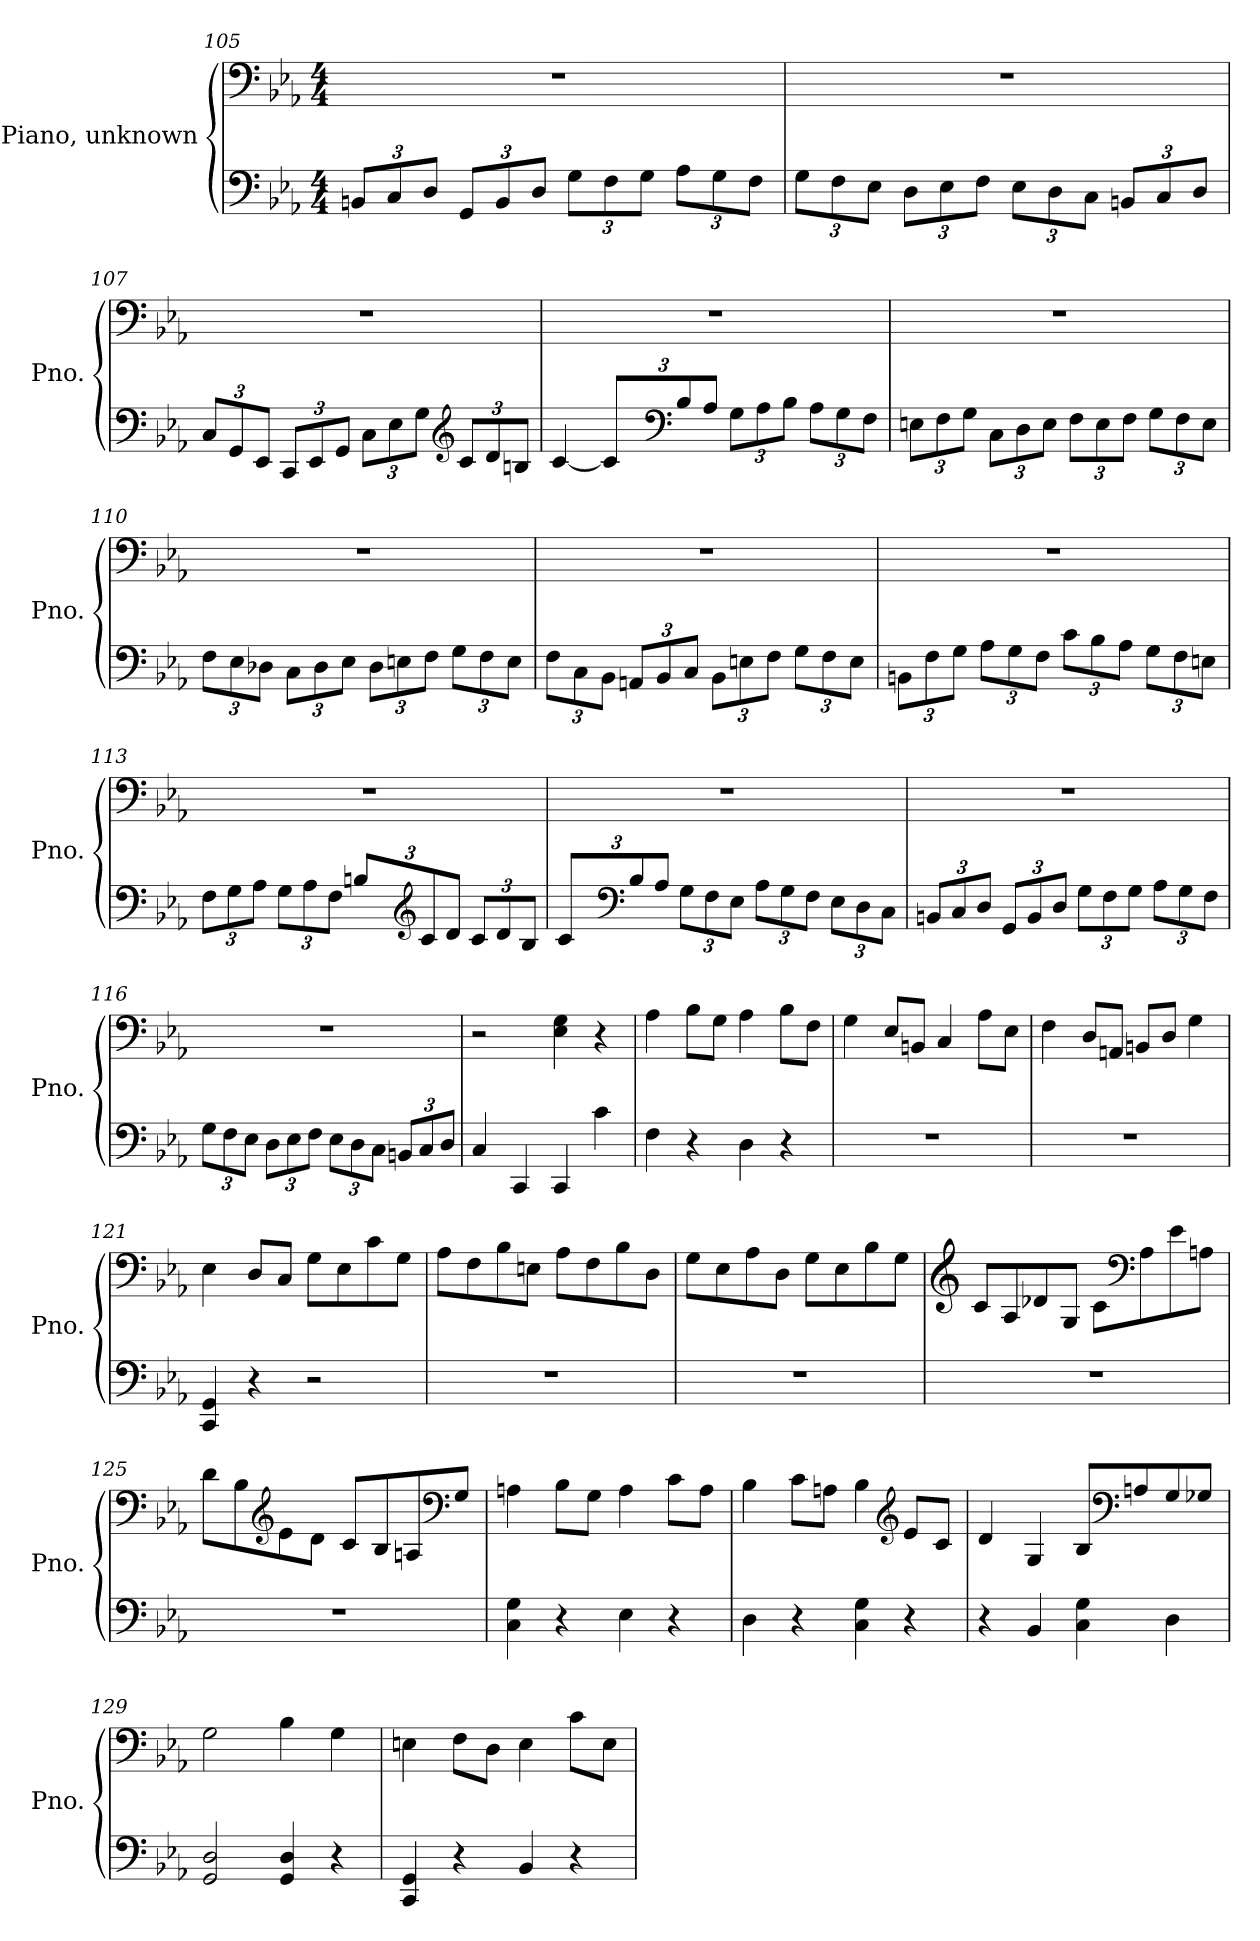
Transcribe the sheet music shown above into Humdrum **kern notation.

**kern	**kern
*part1	*part1
*staff2	*staff1
*I"Piano, unknown	*
*I'Pno.	*
!!LO:PB:g=z
*clefF4	*clefF4
*k[b-e-a-]	*k[b-e-a-]
*M4/4	*M4/4
*Xbrackettup	*
=105	=105
12BBn/L	1r
12C/	.
12D/J	.
12GG/L	.
12BB/	.
12D/J	.
12G\L	.
12F\	.
12G\J	.
12A-\L	.
12G\	.
12F\J	.
=106	=106
12G\L	1r
12F\	.
12E-\J	.
12D\L	.
12E-\	.
12F\J	.
12E-\L	.
12D\	.
12C\J	.
12BBn/L	.
12C/	.
12D/J	.
=107	=107
12C/L	1r
12GG/	.
12EE-/J	.
12CC/L	.
12EE-/	.
12GG/J	.
12C\L	.
12E-\	.
12G\J	.
*clefG2	*
12c/L	.
12d/	.
12Bn/J	.
!!LO:LB:g=z
=108	=108
[4c/	1r
12c/L]	.
*clefF4	*
12B-/	.
12A-/J	.
12G\L	.
12A-\	.
12B-\J	.
12A-\L	.
12G\	.
12F\J	.
=109	=109
12En\L	1r
12F\	.
12G\J	.
12C\L	.
12D\	.
12E\J	.
12F\L	.
12E\	.
12F\J	.
12G\L	.
12F\	.
12E\J	.
=110	=110
12F\L	1r
12E-\	.
12D-X\J	.
12C\L	.
12D-\	.
12E-\J	.
12D-\L	.
12En\	.
12F\J	.
12G\L	.
12F\	.
12E\J	.
!!LO:LB:g=z
=111	=111
12F\L	1r
12C\	.
12BB-\J	.
12AAn/L	.
12BB-/	.
12C/J	.
12BB-\L	.
12En\	.
12F\J	.
12G\L	.
12F\	.
12E\J	.
=112	=112
12BBn\L	1r
12F\	.
12G\J	.
12A-\L	.
12G\	.
12F\J	.
12c\L	.
12B-\	.
12A-\J	.
12G\L	.
12F\	.
12En\J	.
=113	=113
12F\L	1r
12G\	.
12A-\J	.
12G\L	.
12A-\	.
12F\J	.
12Bn/L	.
*clefG2	*
12c/	.
12d/J	.
12c/L	.
12d/	.
12B/J	.
!!LO:LB:g=z
=114	=114
12c/L	1r
*clefF4	*
12B-/	.
12A-/J	.
12G\L	.
12F\	.
12E-\J	.
12A-\L	.
12G\	.
12F\J	.
12E-\L	.
12D\	.
12C\J	.
=115	=115
12BBn/L	1r
12C/	.
12D/J	.
12GG/L	.
12BB/	.
12D/J	.
12G\L	.
12F\	.
12G\J	.
12A-\L	.
12G\	.
12F\J	.
=116	=116
12G\L	1r
12F\	.
12E-\J	.
12D\L	.
12E-\	.
12F\J	.
12E-\L	.
12D\	.
12C\J	.
12BBn/L	.
12C/	.
12D/J	.
=117	=117
4C/	2r
4CC/	.
4CC/	4E-\ 4G\
4c\	4r
!!LO:LB:g=z
=118	=118
4F\	4A-\
4r	8B-\L
.	8G\J
4D\	4A-\
4r	8B-\L
.	8F\J
=119	=119
1r	4G\
.	8E-/L
.	8BBn/J
.	4C/
.	8A-\L
.	8E-\J
=120	=120
1r	4F\
.	8D/L
.	8AAn/J
.	8BBn/L
.	8D/J
.	4G\
=121	=121
4CC/ 4GG/	4E-\
4r	8D/L
.	8C/J
2r	8G\L
.	8E-\
.	8c\
.	8G\J
=122	=122
1r	8A-\L
.	8F\
.	8B-\
.	8En\J
.	8A-\L
.	8F\
.	8B-\
.	8D\J
!!LO:LB:g=z
=123	=123
1r	8G\L
.	8E-\
.	8A-\
.	8D\J
.	8G\L
.	8E-\
.	8B-\
.	8G\J
=124	=124
*	*clefG2
1r	8c/L
.	8A-/
.	8d-X/
.	8G/J
.	8c\L
*	*clefF4
.	8A-\
.	8e-\
.	8An\J
=125	=125
1r	8d\L
.	8B-\
*	*clefG2
.	8e-\
.	8d\J
.	8c/L
.	8B-/
.	8An/
*	*clefF4
.	8G/J
=126	=126
4C\ 4G\	4An\
4r	8B-\L
.	8G\J
4E-\	4A\
4r	8c\L
.	8A\J
!!LO:PB:g=z
=127	=127
4D\	4B-\
4r	8c\L
.	8An\J
4C\ 4G\	4B-\
*	*clefG2
4r	8e-/L
.	8c/J
=128	=128
4r	4d/
4BB-/	4G/
4C\ 4G\	8B-/L
*	*clefF4
.	8An/
4D\	8G/
.	8G-X/J
=129	=129
2GG/ 2D/	2G\
4GG/ 4D/	4B-\
4r	4G\
=130	=130
4CC/ 4GG/	4En\
4r	8F\L
.	8D\J
4BB-/	4E\
4r	8c\L
.	8E\J
=	=
*-	*-
